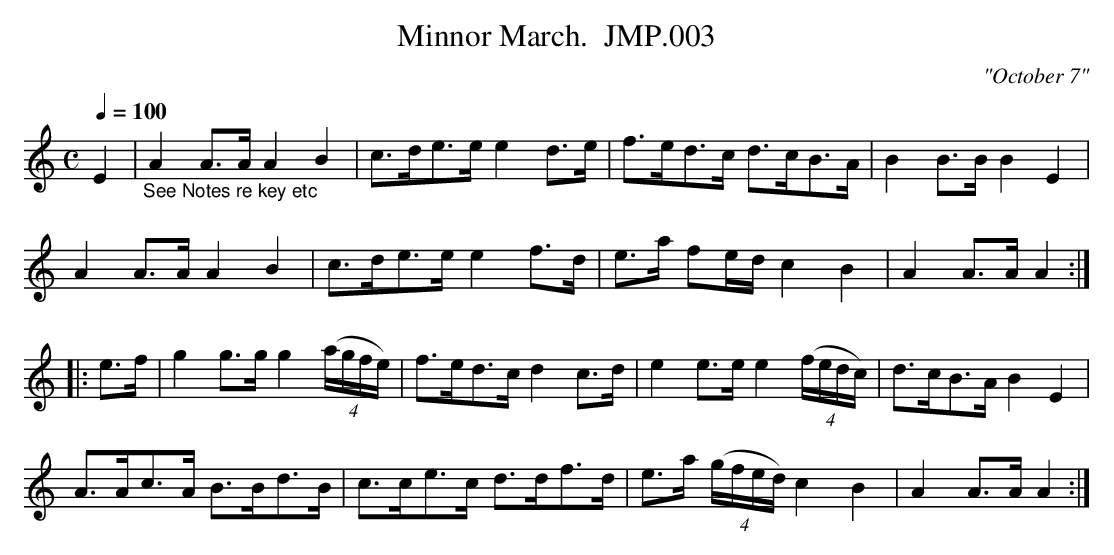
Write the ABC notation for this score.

X:1
T:Minnor March.  JMP.003
M:C
L:1/8
Q:1/4=100
C:"October 7"
K:A minor
E2 |"_See Notes re key etc" A2 A>A A2 B2 |\
c>de>e e2 d>e | f>ed>c d>cB>A| B2 B>B B2E2 |
A2 A>A A2 2B2 | c>de>e e2 f>d | e>a fe/d/ c2 B2 | A2 A>A A2 :|
|:e>f | g2 g>g g2 (4(a/g/f/e/) | f>ed>c d2 c>d |\
e2 e>e e2 (4(f/e/d/c/) | d>cB>A B2E2 |
A>Ac>A B>Bd>B |c>ce>c d>df>d | e>a (4(g/f/e/d/) c2B2 | A2 A>A A2 :|
